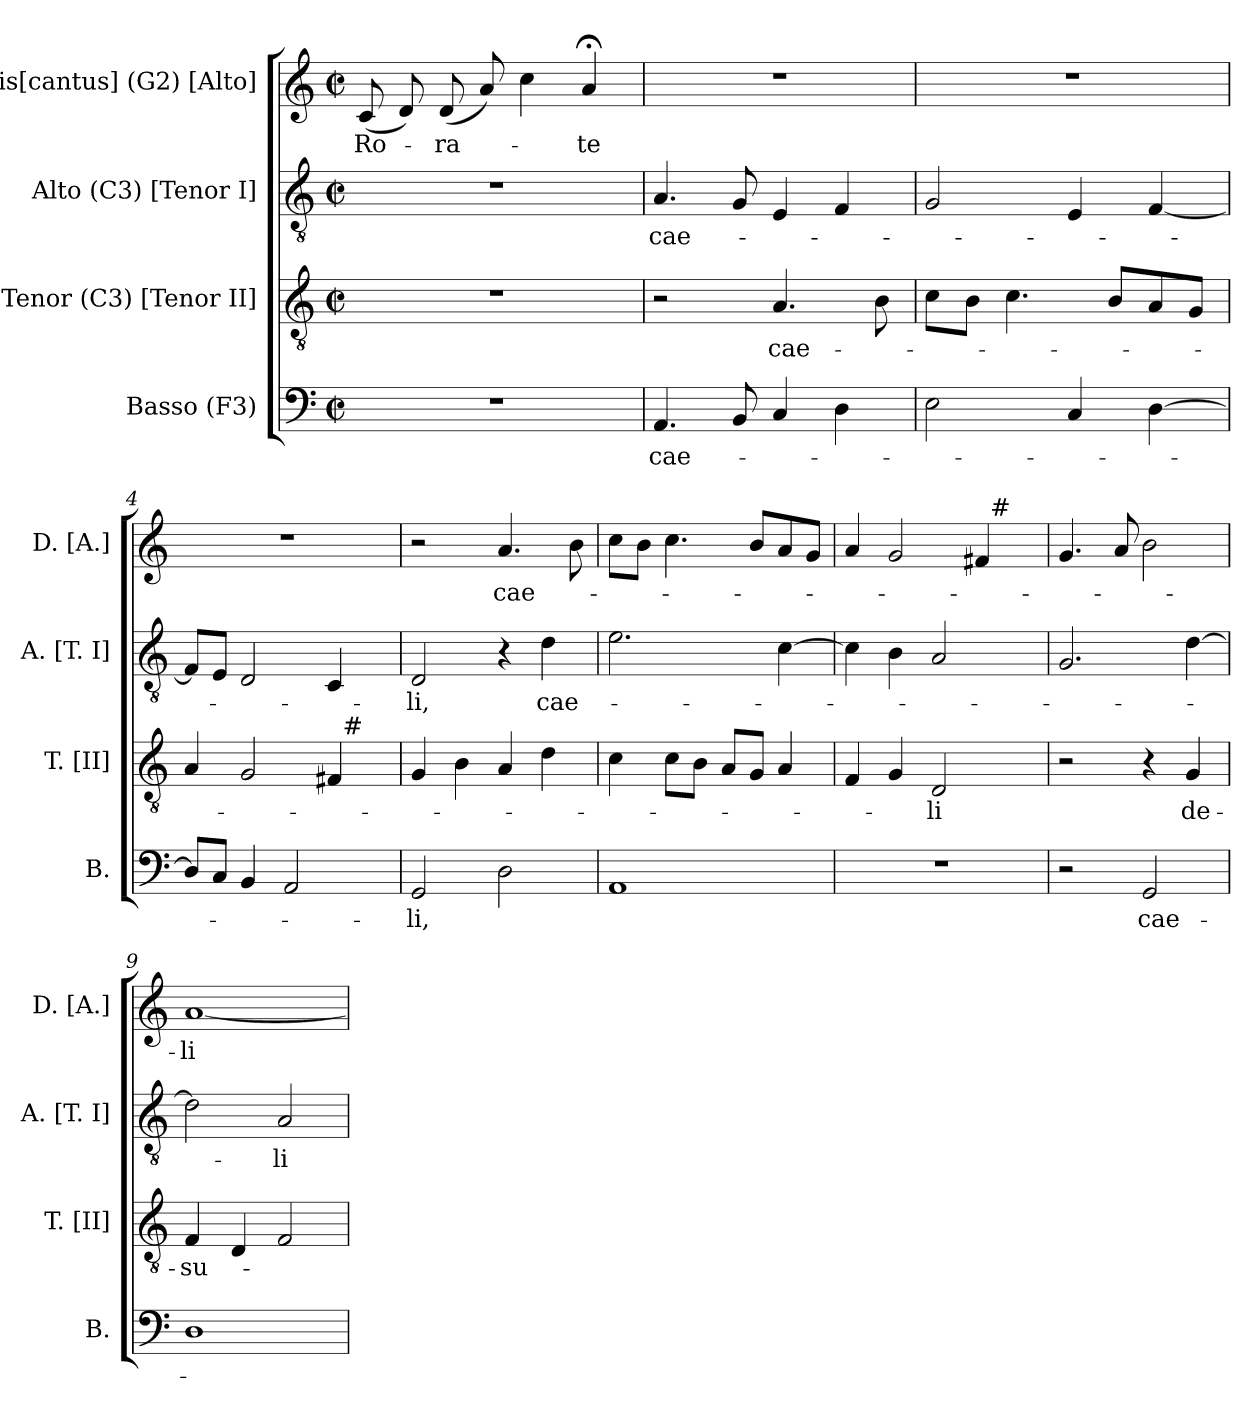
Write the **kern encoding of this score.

**kern	**text	**kern	**text	**kern	**text	**kern	**text
*part4	*part4	*part3	*part3	*part2	*part2	*part1	*part1
*staff4	*staff4	*staff3	*staff3	*staff2	*staff2	*staff1	*staff1
*I"Basso (F3)	*	*I"Tenor (C3) [Tenor II]	*	*I"Alto (C3) [Tenor I]	*	*I"Dis[cantus] (G2) [Alto]	*
*I'B.	*	*I'T. [II]	*	*I'A. [T. I]	*	*I'D. [A.]	*
!!LO:PB:g=z
*clefF4	*	*clefGv2	*	*clefGv2	*	*clefG2	*
*	*	*ITrd7c12	*	*ITrd7c12	*	*	*
*k[]	*	*k[]	*	*k[]	*	*k[]	*
*C:	*	*C:	*	*C:	*	*C:	*
*M2/2	*	*M2/2	*	*M2/2	*	*M2/2	*
*met(c|)	*	*met(c|)	*	*met(c|)	*	*met(c|)	*
=1	=1	=1	=1	=1	=1	=1	=1
!	!	!	!	!	!	!	!LO:LY:b:color=#000000
1r	.	1r	.	1r	.	(8ci/	Ro-
.	.	.	.	.	.	8di/)	.
!	!	!	!	!	!	!	!LO:LY:b:color=#000000
.	.	.	.	.	.	(8di/	-ra-
.	.	.	.	.	.	8ai/)	.
.	.	.	.	.	.	4cci\	.
!	!	!	!	!	!	!	!LO:LY:b:color=#000000
.	.	.	.	.	.	4a;i/	-te
!!LO:LB:g=z
=2	=2	=2	=2	=2	=2	=2	=2
!	!LO:LY:b:color=#000000	!	!	!	!	!	!
!	!	!	!	!	!LO:LY:b:color=#000000	!	!
4.AAi/	cae-	2r	.	4.AAi/	cae-	1r	.
8BBi/	.	.	.	8GGi/	.	.	.
!	!	!	!LO:LY:b:color=#000000	!	!	!	!
4Ci/	.	4.AAi/	cae-	4EEi/	.	.	.
4Di\	.	.	.	4FFi/	.	.	.
.	.	8BBi\	.	.	.	.	.
=3	=3	=3	=3	=3	=3	=3	=3
2Ei\	.	8Ci\L	.	2GGi/	.	1r	.
.	.	8BBi\J	.	.	.	.	.
.	.	4.Ci\	.	.	.	.	.
4Ci/	.	.	.	4EEi/	.	.	.
.	.	8BBi/L	.	.	.	.	.
[>4Di\	.	8AAi/	.	[<4FFi/	.	.	.
.	.	8GGi/J	.	.	.	.	.
=4	=4	=4	=4	=4	=4	=4	=4
*	*	*^	*	*	*	*	*
8Di/L]	.	4AAi/	2ryy	.	8FFi/L]	.	1r	.
8Ci/J	.	.	.	.	8EEi/J	.	.	.
4BBi/	.	2GGi/	.	.	2DDi/	.	.	.
2AAi/	.	.	4ryy	.	.	.	.	.
.	.	4FF#i/	32ryy	.	4CCi/	.	.	.
.	.	.	256ryy	.	.	.	.	.
!	!	!	!LO:TX:a:t=#	!	!	!	!	!
.	.	.	8ryy	.	.	.	.	.
.	.	.	16ryy	.	.	.	.	.
.	.	.	64..ryy	.	.	.	.	.
*	*	*v	*v	*	*	*	*	*
=5	=5	=5	=5	=5	=5	=5	=5
*	*	*^	*	*	*	*	*
!	!LO:LY:b:color=#000000	!	!	!	!	!	!	!
*	*	*v	*v	*	*	*	*	*
*	*	*^	*	*	*	*	*
!	!	!	!	!	!	!LO:LY:b:color=#000000	!	!
*	*	*v	*v	*	*	*	*	*
2GGi/	-li,	4GGi/	.	2DDi/	-li,	2r	.
.	.	4BBi\	.	.	.	.	.
!	!	!	!	!	!	!	!LO:LY:b:color=#000000
2Di\	.	4AAi/	.	4r	.	4.ai/	cae-
!	!	!	!	!	!LO:LY:b:color=#000000	!	!
.	.	4Di\	.	4Di\	cae-	.	.
.	.	.	.	.	.	8bi\	.
=6	=6	=6	=6	=6	=6	=6	=6
1AAi	.	4Ci\	.	2.Ei\	.	8cci\L	.
.	.	.	.	.	.	8bi\J	.
.	.	8Ci\L	.	.	.	4.cci\	.
.	.	8BBi\J	.	.	.	.	.
.	.	8AAi/L	.	.	.	.	.
.	.	8GGi/J	.	.	.	8bi/L	.
.	.	4AAi/	.	[>4Ci\	.	8ai/	.
.	.	.	.	.	.	8gi/J	.
=7	=7	=7	=7	=7	=7	=7	=7
*	*	*	*	*	*	*^	*
1r	.	4FFi/	.	4Ci\]	.	4ai/	2ryy	.
.	.	4GGi/	.	4BBi\	.	2gi/	.	.
!	!	!	!LO:LY:b:color=#000000	!	!	!	!	!
.	.	2DDi/	-li	2AAi/	.	.	4ryy	.
.	.	.	.	.	.	4f#i/	32ryy	.
.	.	.	.	.	.	.	256ryy	.
!	!	!	!	!	!	!	!LO:TX:a:t=#	!
.	.	.	.	.	.	.	8ryy	.
.	.	.	.	.	.	.	16ryy	.
.	.	.	.	.	.	.	64..ryy	.
*	*	*	*	*	*	*v	*v	*
!!LO:LB:g=z
=8	=8	=8	=8	=8	=8	=8	=8
2r	.	2r	.	2.GGi/	.	4.gi/	.
.	.	.	.	.	.	8ai/	.
!	!LO:LY:b:color=#000000	!	!	!	!	!	!
2GGi/	cae-	4r	.	.	.	2bi\	.
!	!	!	!LO:LY:b:color=#000000	!	!	!	!
.	.	4GGi/	de-	[>4Di\	.	.	.
=9	=9	=9	=9	=9	=9	=9	=9
!	!	!	!LO:LY:b:color=#000000	!	!	!	!
!	!	!	!	!	!	!	!LO:LY:b:color=#000000
1Di	.	4FFi/	-su-	2Di\]	.	[<1ai	-li
.	.	4DDi/	.	.	.	.	.
!	!	!	!	!	!LO:LY:b:color=#000000	!	!
.	.	2FFi/	.	2AAi/	-li	.	.
=	=	=	=	=	=	=	=
*-	*-	*-	*-	*-	*-	*-	*-
